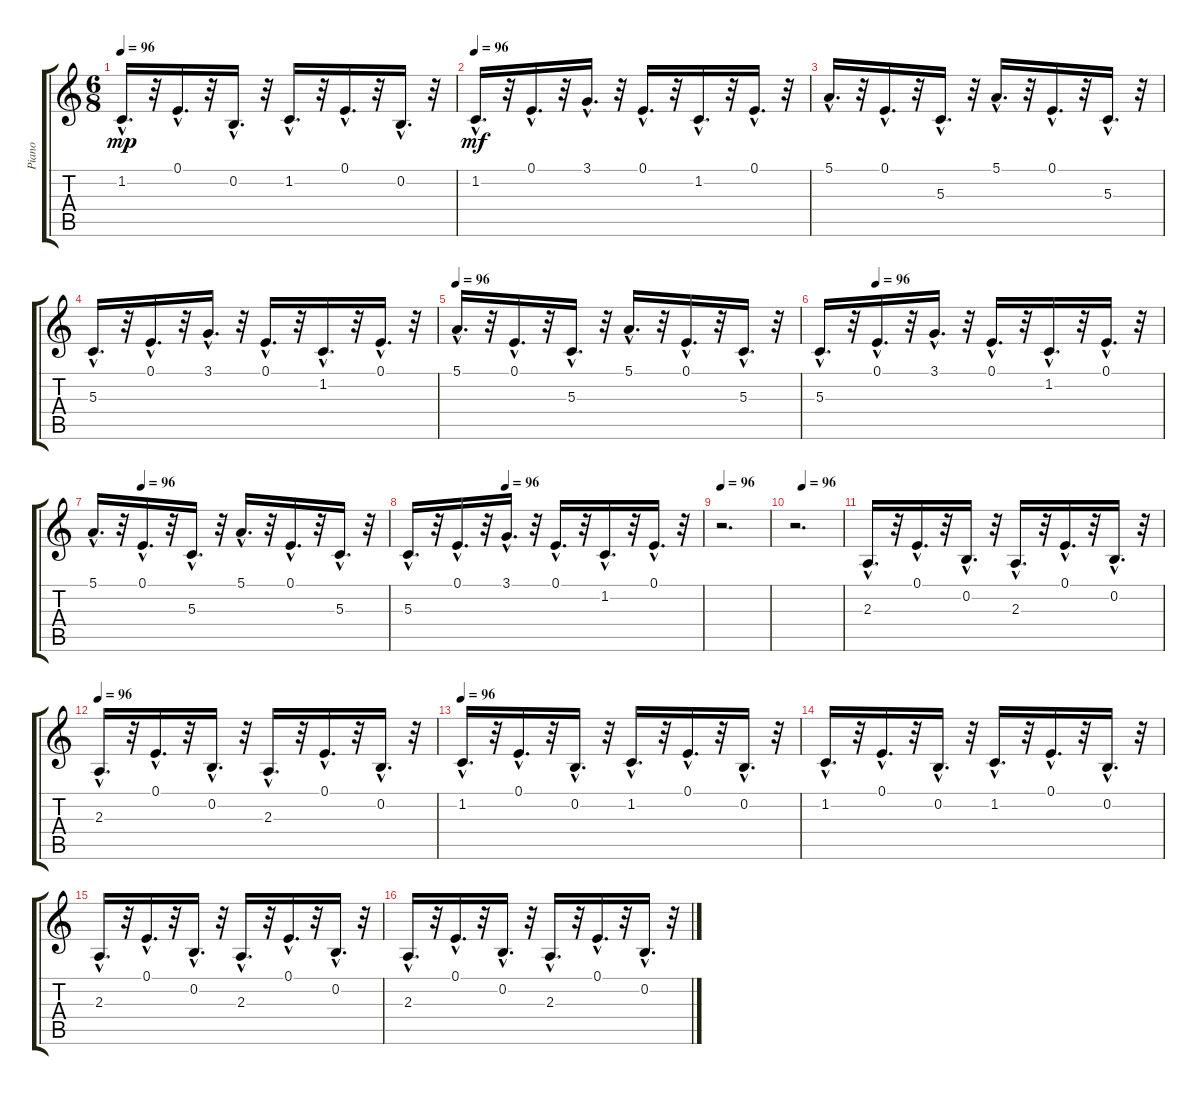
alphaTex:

\track ("Piano" "Piano") {instrument electricpiano1}
\staff {score tabs}
\tuning (E4 B3 G3 D3 A2 E2) {hide}
\ts (6 8)
\tempo 96
\clef g2
\ks c
1.2{hac}.16{d dy mp} r.32 0.1{hac}.16{d} r.32 0.2{hac}.16{d} r.32 1.2{hac}.16{d} r.32 0.1{hac}.16{d} r.32 0.2{hac}.16{d} r.32 |
\tempo 96
1.2{hac}.16{d dy mf} r.32 0.1{hac}.16{d} r.32 3.1{hac}.16{d} r.32 0.1{hac}.16{d} r.32 1.2{hac}.16{d} r.32 0.1{hac}.16{d} r.32 |
5.1{hac}.16{d} r.32 0.1{hac}.16{d} r.32 5.3{hac}.16{d} r.32 5.1{hac}.16{d} r.32 0.1{hac}.16{d} r.32 5.3{hac}.16{d} r.32 |
5.3{hac}.16{d} r.32 0.1{hac}.16{d} r.32 3.1{hac}.16{d} r.32 0.1{hac}.16{d} r.32 1.2{hac}.16{d} r.32 0.1{hac}.16{d} r.32 |
\tempo 96
5.1{hac}.16{d} r.32 0.1{hac}.16{d} r.32 5.3{hac}.16{d} r.32 5.1{hac}.16{d} r.32 0.1{hac}.16{d} r.32 5.3{hac}.16{d} r.32 |
\tempo (96 0.16666666666666666)
5.3{hac}.16{d} r.32 0.1{hac}.16{d} r.32 3.1{hac}.16{d} r.32 0.1{hac}.16{d} r.32 1.2{hac}.16{d} r.32 0.1{hac}.16{d} r.32 |
\tempo (96 0.16666666666666666)
5.1{hac}.16{d} r.32 0.1{hac}.16{d} r.32 5.3{hac}.16{d} r.32 5.1{hac}.16{d} r.32 0.1{hac}.16{d} r.32 5.3{hac}.16{d} r.32 |
\tempo (96 0.3333333333333333)
5.3{hac}.16{d} r.32 0.1{hac}.16{d} r.32 3.1{hac}.16{d} r.32 0.1{hac}.16{d} r.32 1.2{hac}.16{d} r.32 0.1{hac}.16{d} r.32 |
\tempo 96
r.2{d} |
\tempo (96 0.16666666666666666)
r.2{d} |
2.3{hac}.16{d} r.32 0.1{hac}.16{d} r.32 0.2{hac}.16{d} r.32 2.3{hac}.16{d} r.32 0.1{hac}.16{d} r.32 0.2{hac}.16{d} r.32 |
\tempo 96
2.3{hac}.16{d} r.32 0.1{hac}.16{d} r.32 0.2{hac}.16{d} r.32 2.3{hac}.16{d} r.32 0.1{hac}.16{d} r.32 0.2{hac}.16{d} r.32 |
\tempo 96
1.2{hac}.16{d} r.32 0.1{hac}.16{d} r.32 0.2{hac}.16{d} r.32 1.2{hac}.16{d} r.32 0.1{hac}.16{d} r.32 0.2{hac}.16{d} r.32 |
1.2{hac}.16{d} r.32 0.1{hac}.16{d} r.32 0.2{hac}.16{d} r.32 1.2{hac}.16{d} r.32 0.1{hac}.16{d} r.32 0.2{hac}.16{d} r.32 |
2.3{hac}.16{d} r.32 0.1{hac}.16{d} r.32 0.2{hac}.16{d} r.32 2.3{hac}.16{d} r.32 0.1{hac}.16{d} r.32 0.2{hac}.16{d} r.32 |
2.3{hac}.16{d} r.32 0.1{hac}.16{d} r.32 0.2{hac}.16{d} r.32 2.3{hac}.16{d} r.32 0.1{hac}.16{d} r.32 0.2{hac}.16{d} r.32
